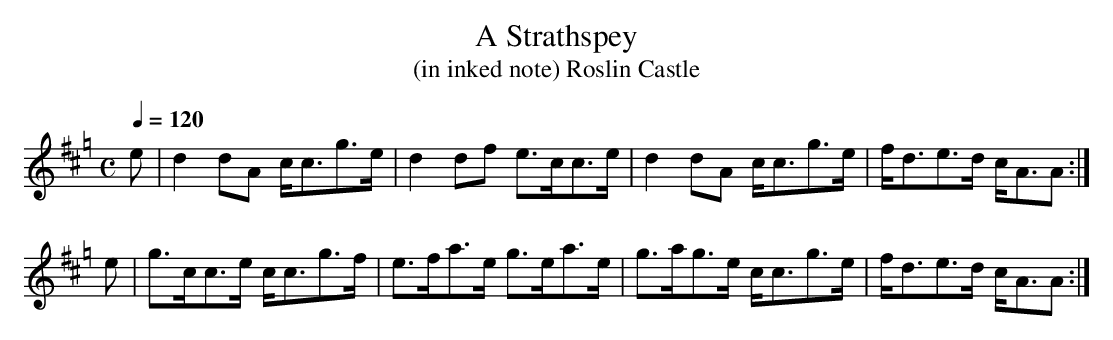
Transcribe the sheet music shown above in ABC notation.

X:1
T:A Strathspey
T:(in inked note) Roslin Castle
M:C
L:1/8
Q:1/4=120
K:Hp
e|d2 dA  c<cg>e|d2 df  e>cc>e|d2 dA  c<cg>e|f<de>d c<AA:|
e|g>cc>e c<cg>f|e>fa>e g>ea>e|g>ag>e c<cg>e|f<de>d c<AA:|
